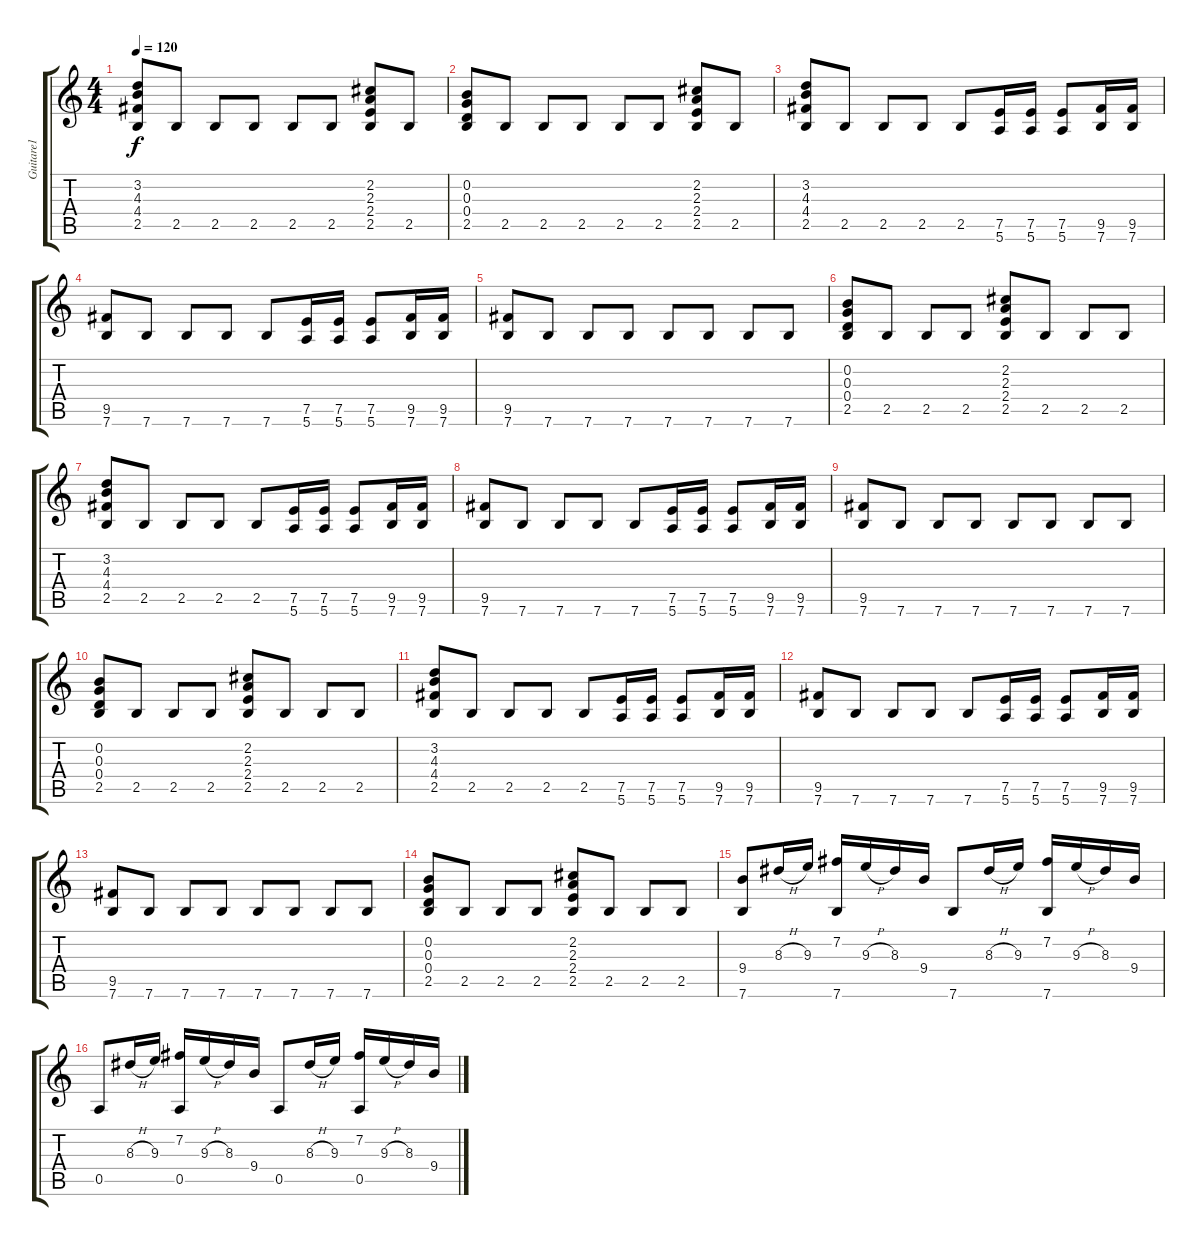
\track ("Guitare1" "Guitare1") {instrument electricguitarjazz}
\staff {score tabs}
\tuning (E4 B3 G3 D3 A2 E2) {hide}
\ts (4 4)
\tempo 120
\clef g2
\ks c
(3.2 4.3 4.4 2.5).8{dy f} 2.5.8 2.5.8 2.5.8 2.5.8 2.5.8 (2.2 2.3 2.4 2.5).8 2.5.8 |
(0.2 0.3 0.4 2.5).8 2.5.8 2.5.8 2.5.8 2.5.8 2.5.8 (2.2 2.3 2.4 2.5).8 2.5.8 |
(3.2 4.3 4.4 2.5).8 2.5.8 2.5.8 2.5.8 2.5.8 (7.5 5.6).16 (7.5 5.6).16 (7.5 5.6).8 (9.5 7.6).16 (9.5 7.6).16 |
(9.5 7.6).8 7.6.8 7.6.8 7.6.8 7.6.8 (7.5 5.6).16 (7.5 5.6).16 (7.5 5.6).8 (9.5 7.6).16 (9.5 7.6).16 |
(9.5 7.6).8 7.6.8 7.6.8 7.6.8 7.6.8 7.6.8 7.6.8 7.6.8 |
(0.2 0.3 0.4 2.5).8 2.5.8 2.5.8 2.5.8 (2.2 2.3 2.4 2.5).8 2.5.8 2.5.8 2.5.8 |
(3.2 4.3 4.4 2.5).8 2.5.8 2.5.8 2.5.8 2.5.8 (7.5 5.6).16 (7.5 5.6).16 (7.5 5.6).8 (9.5 7.6).16 (9.5 7.6).16 |
(9.5 7.6).8 7.6.8 7.6.8 7.6.8 7.6.8 (7.5 5.6).16 (7.5 5.6).16 (7.5 5.6).8 (9.5 7.6).16 (9.5 7.6).16 |
(9.5 7.6).8 7.6.8 7.6.8 7.6.8 7.6.8 7.6.8 7.6.8 7.6.8 |
(0.2 0.3 0.4 2.5).8 2.5.8 2.5.8 2.5.8 (2.2 2.3 2.4 2.5).8 2.5.8 2.5.8 2.5.8 |
(3.2 4.3 4.4 2.5).8 2.5.8 2.5.8 2.5.8 2.5.8 (7.5 5.6).16 (7.5 5.6).16 (7.5 5.6).8 (9.5 7.6).16 (9.5 7.6).16 |
(9.5 7.6).8 7.6.8 7.6.8 7.6.8 7.6.8 (7.5 5.6).16 (7.5 5.6).16 (7.5 5.6).8 (9.5 7.6).16 (9.5 7.6).16 |
(9.5 7.6).8 7.6.8 7.6.8 7.6.8 7.6.8 7.6.8 7.6.8 7.6.8 |
(0.2 0.3 0.4 2.5).8 2.5.8 2.5.8 2.5.8 (2.2 2.3 2.4 2.5).8 2.5.8 2.5.8 2.5.8 |
(9.4 7.6).8 8.3{h}.16 9.3.16 (7.2 7.6).16 9.3{h}.16 8.3.16 9.4.16 7.6.8 8.3{h}.16 9.3.16 (7.2 7.6).16 9.3{h}.16 8.3.16 9.4.16 |
0.5.8 8.3{h}.16 9.3.16 (7.2 0.5).16 9.3{h}.16 8.3.16 9.4.16 0.5.8 8.3{h}.16 9.3.16 (7.2 0.5).16 9.3{h}.16 8.3.16 9.4.16
